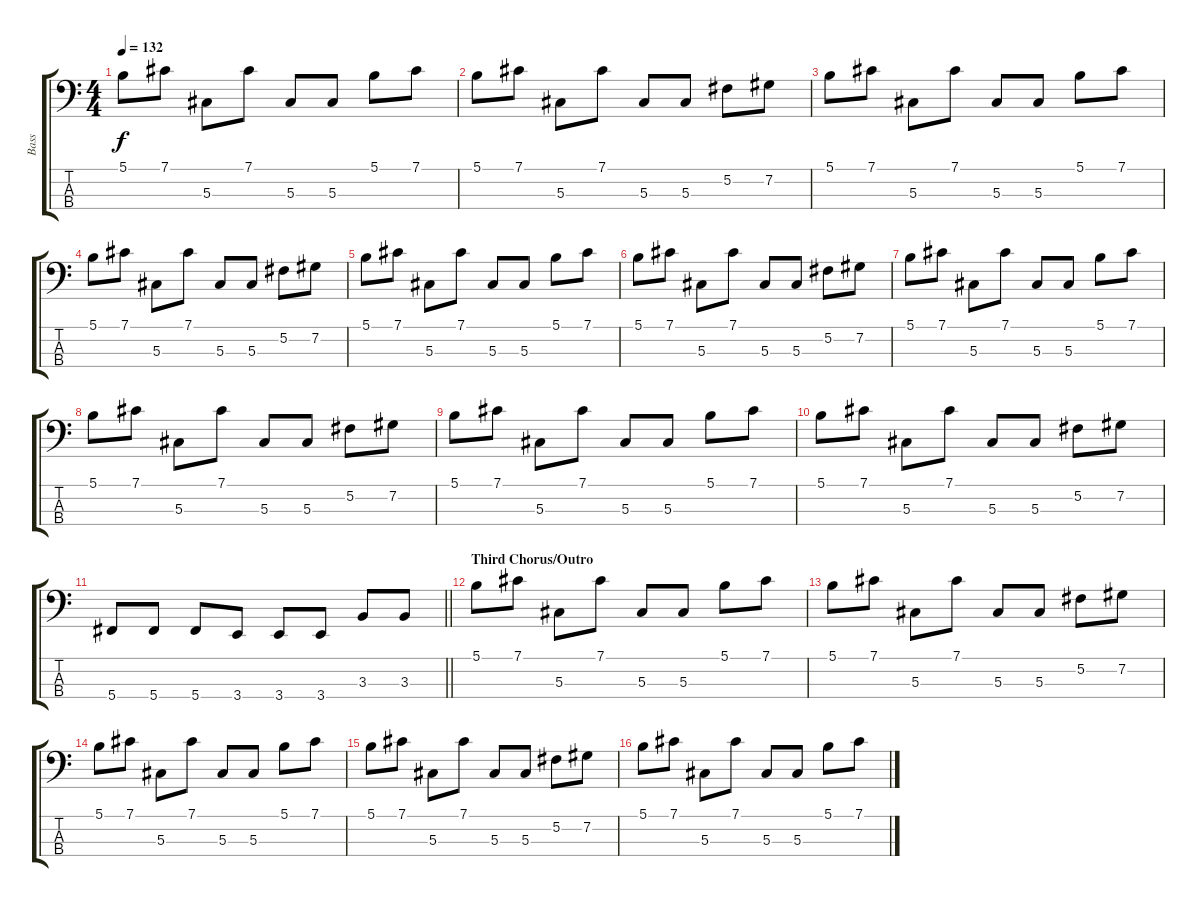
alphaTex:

\track ("Bass" "Bass") {instrument electricbasspick}
\staff {score tabs}
\tuning (Gb2 Db2 Ab1 Db1) {hide}
\ts (4 4)
\tempo 132
\clef f4
\ks c
5.1.8{dy f} 7.1.8 5.3.8 7.1.8 5.3.8 5.3.8 5.1.8 7.1.8 |
5.1.8 7.1.8 5.3.8 7.1.8 5.3.8 5.3.8 5.2.8 7.2.8 |
5.1.8 7.1.8 5.3.8 7.1.8 5.3.8 5.3.8 5.1.8 7.1.8 |
5.1.8 7.1.8 5.3.8 7.1.8 5.3.8 5.3.8 5.2.8 7.2.8 |
5.1.8 7.1.8 5.3.8 7.1.8 5.3.8 5.3.8 5.1.8 7.1.8 |
5.1.8 7.1.8 5.3.8 7.1.8 5.3.8 5.3.8 5.2.8 7.2.8 |
5.1.8 7.1.8 5.3.8 7.1.8 5.3.8 5.3.8 5.1.8 7.1.8 |
5.1.8 7.1.8 5.3.8 7.1.8 5.3.8 5.3.8 5.2.8 7.2.8 |
5.1.8 7.1.8 5.3.8 7.1.8 5.3.8 5.3.8 5.1.8 7.1.8 |
5.1.8 7.1.8 5.3.8 7.1.8 5.3.8 5.3.8 5.2.8 7.2.8 |
\barLineRight lightlight
5.4.8 5.4.8 5.4.8 3.4.8 3.4.8 3.4.8 3.3.8 3.3.8 |
\section ("" "Third Chorus/Outro")
5.1.8 7.1.8 5.3.8 7.1.8 5.3.8 5.3.8 5.1.8 7.1.8 |
5.1.8 7.1.8 5.3.8 7.1.8 5.3.8 5.3.8 5.2.8 7.2.8 |
5.1.8 7.1.8 5.3.8 7.1.8 5.3.8 5.3.8 5.1.8 7.1.8 |
5.1.8 7.1.8 5.3.8 7.1.8 5.3.8 5.3.8 5.2.8 7.2.8 |
5.1.8 7.1.8 5.3.8 7.1.8 5.3.8 5.3.8 5.1.8 7.1.8
